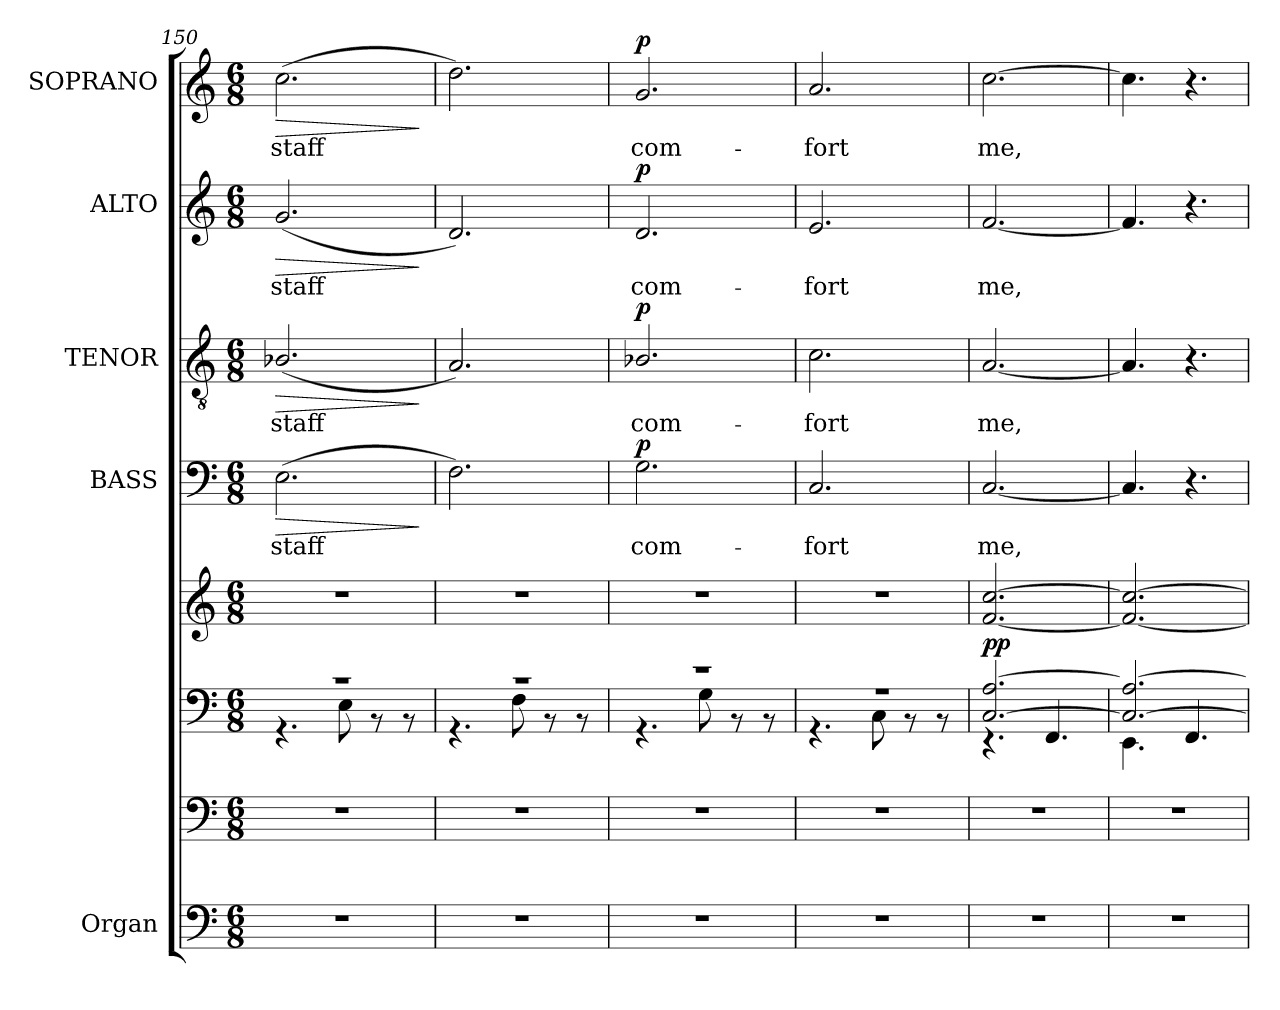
**kern	**kern	**kern	**kern	**dynam	**kern	**text	**dynam	**kern	**text	**dynam	**kern	**text	**dynam	**kern	**text	**dynam
*part5	*part5	*part5	*part5	*part5	*part4	*part4	*part4	*part3	*part3	*part3	*part2	*part2	*part2	*part1	*part1	*part1
*staff8	*staff7	*staff6	*staff5	*staff5/6/7/8	*staff4	*staff4	*staff4	*staff3	*staff3	*staff3	*staff2	*staff2	*staff2	*staff1	*staff1	*staff1
*I"Organ	*	*	*	*	*I"BASS	*	*	*I"TENOR	*	*	*I"ALTO	*	*	*I"SOPRANO	*	*
*I'Org.	*	*	*	*	*I'B.	*	*	*I'T.	*	*	*I'A.	*	*	*I'S.	*	*
*clefF4	*clefF4	*clefF4	*clefG2	*	*clefF4	*	*	*clefGv2	*	*	*clefG2	*	*	*clefG2	*	*
*	*	*	*	*	*	*	*	*ITrd7c12	*	*	*	*	*	*	*	*
*k[]	*k[]	*k[]	*k[]	*	*k[]	*	*	*k[]	*	*	*k[]	*	*	*k[]	*	*
*C:	*C:	*C:	*C:	*	*C:	*	*	*C:	*	*	*C:	*	*	*C:	*	*
*M6/8	*M6/8	*M6/8	*M6/8	*	*M6/8	*	*	*M6/8	*	*	*M6/8	*	*	*M6/8	*	*
=150	=150	=150	=150	=150	=150	=150	=150	=150	=150	=150	=150	=150	=150	=150	=150	=150
!LO:N:vis=1	!LO:N:vis=1	!LO:N:vis=1	!LO:N:vis=1	!	!	!	!	!	!	!	!	!	!	!	!	!
*	*	*^	*	*	*	*	*	*	*	*	*	*	*	*	*	*
!	!	!	!	!	!	!	!LO:LY:b:color=#000000	!LO:HP:b	!	!	!	!	!	!	!	!	!
!	!	!	!	!	!	!	!	!	!	!LO:LY:b:color=#000000	!LO:HP:b	!	!	!	!	!	!
!	!	!	!	!	!	!	!	!	!	!	!	!	!LO:LY:b:color=#000000	!LO:HP:b	!	!	!
!	!	!	!	!	!	!	!	!	!	!	!	!	!	!	!	!LO:LY:b:color=#000000	!LO:HP:b
2.r	2.r	2.r	4.r	2.r	.	(2.Ei\	staff	>	(2.BB-i/	staff	>	(2.gi/	staff	>	(2.cci\	staff	>
.	.	.	8Ei\	.	.	.	.	.	.	.	.	.	.	.	.	.	.
.	.	.	8r	.	.	.	.	.	.	.	.	.	.	.	.	.	.
.	.	.	8r	.	.	.	.	.	.	.	.	.	.	.	.	.	.
*	*	*v	*v	*	*	*	*	*	*	*	*	*	*	*	*	*	*
.	.	.	.	.	.	.	]	.	.	]	.	.	]	.	.	]
=151	=151	=151	=151	=151	=151	=151	=151	=151	=151	=151	=151	=151	=151	=151	=151	=151
!LO:N:vis=1	!LO:N:vis=1	!LO:N:vis=1	!LO:N:vis=1	!	!	!	!	!	!	!	!	!	!	!	!	!
*	*	*^	*	*	*	*	*	*	*	*	*	*	*	*	*	*
2.r	2.r	2.r	4.r	2.r	.	2.Fi\)	.	.	2.AAi/)	.	.	2.di/)	.	.	2.ddi\)	.	.
.	.	.	8Fi\	.	.	.	.	.	.	.	.	.	.	.	.	.	.
.	.	.	8r	.	.	.	.	.	.	.	.	.	.	.	.	.	.
.	.	.	8r	.	.	.	.	.	.	.	.	.	.	.	.	.	.
=152	=152	=152	=152	=152	=152	=152	=152	=152	=152	=152	=152	=152	=152	=152	=152	=152	=152
!LO:N:vis=1	!LO:N:vis=1	!LO:N:vis=1	!	!LO:N:vis=1	!	!	!	!	!	!	!	!	!	!	!	!	!
!	!	!	!	!	!	!	!LO:LY:b:color=#000000	!	!	!	!	!	!	!	!	!	!
!	!	!	!	!	!	!	!	!	!	!LO:LY:b:color=#000000	!	!	!	!	!	!	!
!	!	!	!	!	!	!	!	!	!	!	!	!	!LO:LY:b:color=#000000	!	!	!	!
!	!	!	!	!	!	!	!	!	!	!	!	!	!	!	!	!LO:LY:b:color=#000000	!
2.r	2.r	2.r	4.r	2.r	.	2.Gi\	com-	p	2.BB-i/	com-	p	2.di/	com-	p	2.gi/	com-	p
.	.	.	8Gi\	.	.	.	.	.	.	.	.	.	.	.	.	.	.
.	.	.	8r	.	.	.	.	.	.	.	.	.	.	.	.	.	.
.	.	.	8r	.	.	.	.	.	.	.	.	.	.	.	.	.	.
=153	=153	=153	=153	=153	=153	=153	=153	=153	=153	=153	=153	=153	=153	=153	=153	=153	=153
!LO:N:vis=1	!LO:N:vis=1	!LO:N:vis=1	!	!LO:N:vis=1	!	!	!	!	!	!	!	!	!	!	!	!	!
!	!	!	!	!	!	!	!LO:LY:b:color=#000000	!	!	!	!	!	!	!	!	!	!
!	!	!	!	!	!	!	!	!	!	!LO:LY:b:color=#000000	!	!	!	!	!	!	!
!	!	!	!	!	!	!	!	!	!	!	!	!	!LO:LY:b:color=#000000	!	!	!	!
!	!	!	!	!	!	!	!	!	!	!	!	!	!	!	!	!LO:LY:b:color=#000000	!
2.r	2.r	2.r	4.r	2.r	.	2.Ci/	-fort	.	2.Ci\	-fort	.	2.ei/	-fort	.	2.ai/	-fort	.
.	.	.	8Ci\	.	.	.	.	.	.	.	.	.	.	.	.	.	.
.	.	.	8r	.	.	.	.	.	.	.	.	.	.	.	.	.	.
.	.	.	8r	.	.	.	.	.	.	.	.	.	.	.	.	.	.
=154	=154	=154	=154	=154	=154	=154	=154	=154	=154	=154	=154	=154	=154	=154	=154	=154	=154
!LO:N:vis=1	!LO:N:vis=1	!	!	!	!	!	!	!	!	!	!	!	!	!	!	!	!
!	!	!	!	!	!	!	!LO:LY:b:color=#000000	!	!	!	!	!	!	!	!	!	!
!	!	!	!	!	!	!	!	!	!	!LO:LY:b:color=#000000	!	!	!	!	!	!	!
!	!	!	!	!	!	!	!	!	!	!	!	!	!LO:LY:b:color=#000000	!	!	!	!
!	!	!	!	!	!	!	!	!	!	!	!	!	!	!	!	!LO:LY:b:color=#000000	!
2.r	2.r	[2.Ci/ [2.Ai	4.r	[2.fi/ [2.cci	pp	[2.Ci/	me,	.	[2.AAi/	me,	.	[2.fi/	me,	.	[2.cci\	me,	.
.	.	.	4.FFi/	.	.	.	.	.	.	.	.	.	.	.	.	.	.
=155	=155	=155	=155	=155	=155	=155	=155	=155	=155	=155	=155	=155	=155	=155	=155	=155	=155
!LO:N:vis=1	!LO:N:vis=1	!	!	!	!	!	!	!	!	!	!	!	!	!	!	!	!
2.r	2.r	2.Ci/_ 2.Ai_	4.EEi\	2.fi/_ 2.cci_	.	4.Ci/]	.	.	4.AAi/]	.	.	4.fi/]	.	.	4.cci\]	.	.
.	.	.	4.FFi/	.	.	4.r	.	.	4.r	.	.	4.r	.	.	4.r	.	.
*	*	*v	*v	*	*	*	*	*	*	*	*	*	*	*	*	*	*
=	=	=	=	=	=	=	=	=	=	=	=	=	=	=	=	=
*-	*-	*-	*-	*-	*-	*-	*-	*-	*-	*-	*-	*-	*-	*-	*-	*-
